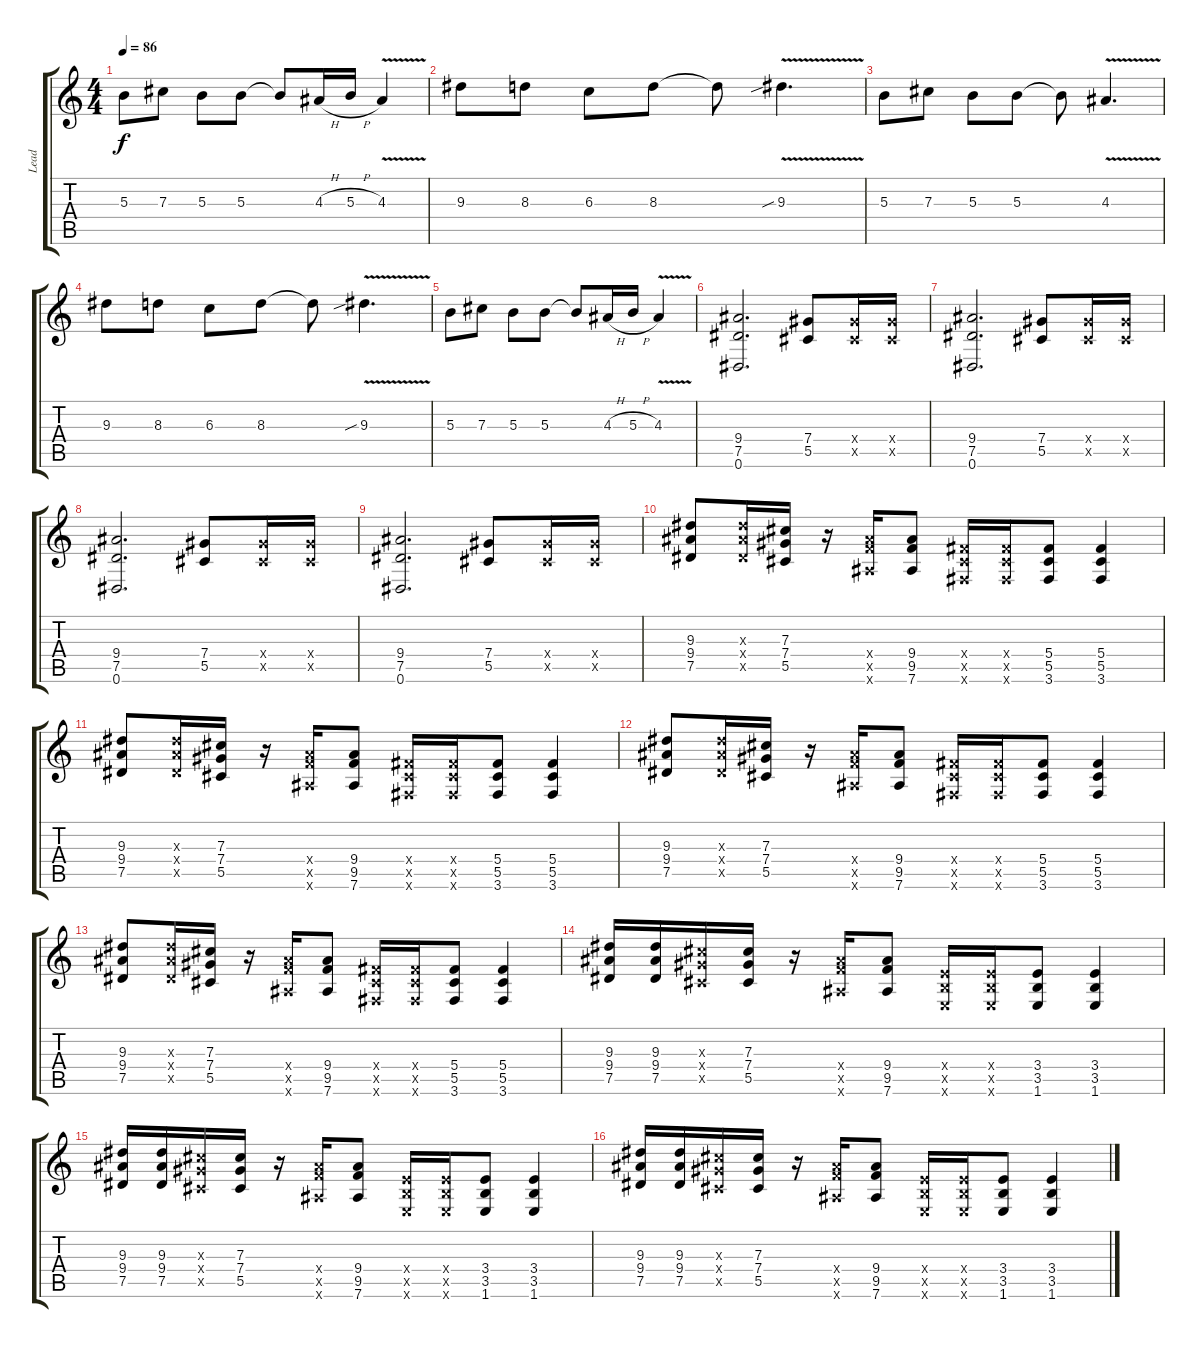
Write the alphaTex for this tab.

\track ("Lead" "Lead") {instrument distortionguitar}
\staff {score tabs}
\tuning (Eb4 Bb3 Gb3 Db3 Ab2 Eb2) {hide}
\ts (4 4)
\tempo 86
\clef g2
\ks c
5.3.8{dy f} 7.3.8 5.3.8 5.3.8 5.3{t}.8 4.3{h}.16 5.3{h}.16 4.3{v}.4 |
9.3.8 8.3.8 6.3.8 8.3.8 8.3{t}.8 9.3{v sib}.4{d} |
5.3.8 7.3.8 5.3.8 5.3.8 5.3{t}.8 4.3{v}.4{d} |
9.3.8 8.3.8 6.3.8 8.3.8 8.3{t}.8 9.3{v sib}.4{d} |
5.3.8 7.3.8 5.3.8 5.3.8 5.3{t}.8 4.3{h}.16 5.3{h}.16 4.3{v}.4 |
(9.4 7.5 0.6).2{d} (7.4 5.5).8 (7.4{x} 5.5{x}).16 (7.4{x} 5.5{x}).16 |
(9.4 7.5 0.6).2{d} (7.4 5.5).8 (7.4{x} 5.5{x}).16 (7.4{x} 5.5{x}).16 |
(9.4 7.5 0.6).2{d} (7.4 5.5).8 (7.4{x} 5.5{x}).16 (7.4{x} 5.5{x}).16 |
(9.4 7.5 0.6).2{d} (7.4 5.5).8 (7.4{x} 5.5{x}).16 (7.4{x} 5.5{x}).16 |
(9.3 9.4 7.5).8 (9.3{x} 9.4{x} 7.5{x}).16 (7.3 7.4 5.5).16 r.16 (9.4{x} 9.5{x} 7.6{x}).16 (9.4 9.5 7.6).8 (5.4{x} 5.5{x} 3.6{x}).16 (5.4{x} 5.5{x} 3.6{x}).16 (5.4 5.5 3.6).8 (5.4 5.5 3.6).4 |
(9.3 9.4 7.5).8 (9.3{x} 9.4{x} 7.5{x}).16 (7.3 7.4 5.5).16 r.16 (9.4{x} 9.5{x} 7.6{x}).16 (9.4 9.5 7.6).8 (5.4{x} 5.5{x} 3.6{x}).16 (5.4{x} 5.5{x} 3.6{x}).16 (5.4 5.5 3.6).8 (5.4 5.5 3.6).4 |
(9.3 9.4 7.5).8 (9.3{x} 9.4{x} 7.5{x}).16 (7.3 7.4 5.5).16 r.16 (9.4{x} 9.5{x} 7.6{x}).16 (9.4 9.5 7.6).8 (5.4{x} 5.5{x} 3.6{x}).16 (5.4{x} 5.5{x} 3.6{x}).16 (5.4 5.5 3.6).8 (5.4 5.5 3.6).4 |
(9.3 9.4 7.5).8 (9.3{x} 9.4{x} 7.5{x}).16 (7.3 7.4 5.5).16 r.16 (9.4{x} 9.5{x} 7.6{x}).16 (9.4 9.5 7.6).8 (5.4{x} 5.5{x} 3.6{x}).16 (5.4{x} 5.5{x} 3.6{x}).16 (5.4 5.5 3.6).8 (5.4 5.5 3.6).4 |
(9.3 9.4 7.5).16 (9.3 9.4 7.5).16 (7.3{x} 7.4{x} 5.5{x}).16 (7.3 7.4 5.5).16 r.16 (9.4{x} 9.5{x} 7.6{x}).16 (9.4 9.5 7.6).8 (3.4{x} 3.5{x} 1.6{x}).16 (3.4{x} 3.5{x} 1.6{x}).16 (3.4 3.5 1.6).8 (3.4 3.5 1.6).4 |
(9.3 9.4 7.5).16 (9.3 9.4 7.5).16 (7.3{x} 7.4{x} 5.5{x}).16 (7.3 7.4 5.5).16 r.16 (9.4{x} 9.5{x} 7.6{x}).16 (9.4 9.5 7.6).8 (3.4{x} 3.5{x} 1.6{x}).16 (3.4{x} 3.5{x} 1.6{x}).16 (3.4 3.5 1.6).8 (3.4 3.5 1.6).4 |
(9.3 9.4 7.5).16 (9.3 9.4 7.5).16 (7.3{x} 7.4{x} 5.5{x}).16 (7.3 7.4 5.5).16 r.16 (9.4{x} 9.5{x} 7.6{x}).16 (9.4 9.5 7.6).8 (3.4{x} 3.5{x} 1.6{x}).16 (3.4{x} 3.5{x} 1.6{x}).16 (3.4 3.5 1.6).8 (3.4 3.5 1.6).4
